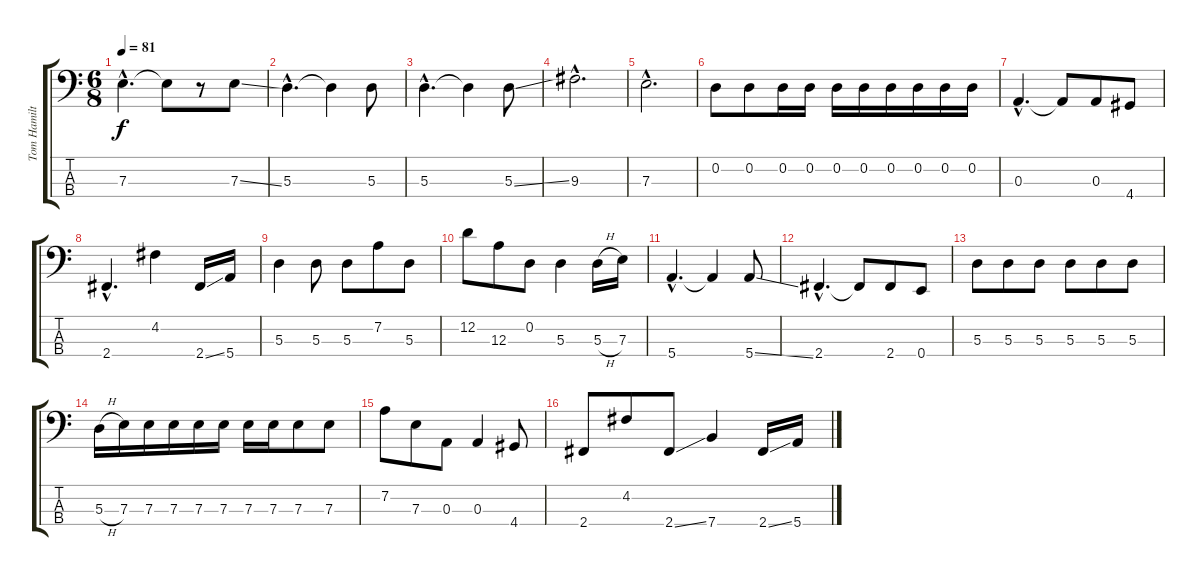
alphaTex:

\track ("Tom Hamilton" "Tom Hamilt") {instrument electricbasspick}
\staff {score tabs}
\tuning (G2 D2 A1 E1) {hide}
\ts (6 8)
\tempo 81
\clef f4
\ks c
7.3{hac}.4{d dy f} 7.3{t}.8 r.8 7.3{ss}.8 |
5.3{hac}.4{d} 5.3{t}.4 5.3.8 |
5.3{hac}.4{d} 5.3{t}.4 5.3{ss}.8 |
9.3{hac}.2{d} |
7.3{hac}.2{d} |
0.2.8 0.2.8 0.2.16 0.2.16 0.2.16 0.2.16 0.2.16 0.2.16 0.2.16 0.2.16 |
0.3{hac}.4{d} 0.3{t}.8 0.3.8 4.4.8 |
2.4{hac}.4{d} 4.2.4 2.4{ss}.16 5.4.16 |
5.3.4 5.3.8 5.3.8 7.2.8 5.3.8 |
12.2.8 12.3.8 0.2.8 5.3.4 5.3{h}.16 7.3.16 |
5.4{hac}.4{d} 5.4{t}.4 5.4{ss}.8 |
2.4{hac}.4{d} 2.4{t}.8 2.4.8 0.4.8 |
5.3.8 5.3.8 5.3.8 5.3.8 5.3.8 5.3.8 |
5.3{h}.16 7.3.16 7.3.16 7.3.16 7.3.16 7.3.16 7.3.16 7.3.16 7.3.8 7.3.8 |
7.2.8 7.3.8 0.3.8 0.3.4 4.4.8 |
2.4.8 4.2.8 2.4{ss}.8 7.4.4 2.4{ss}.16 5.4.16
